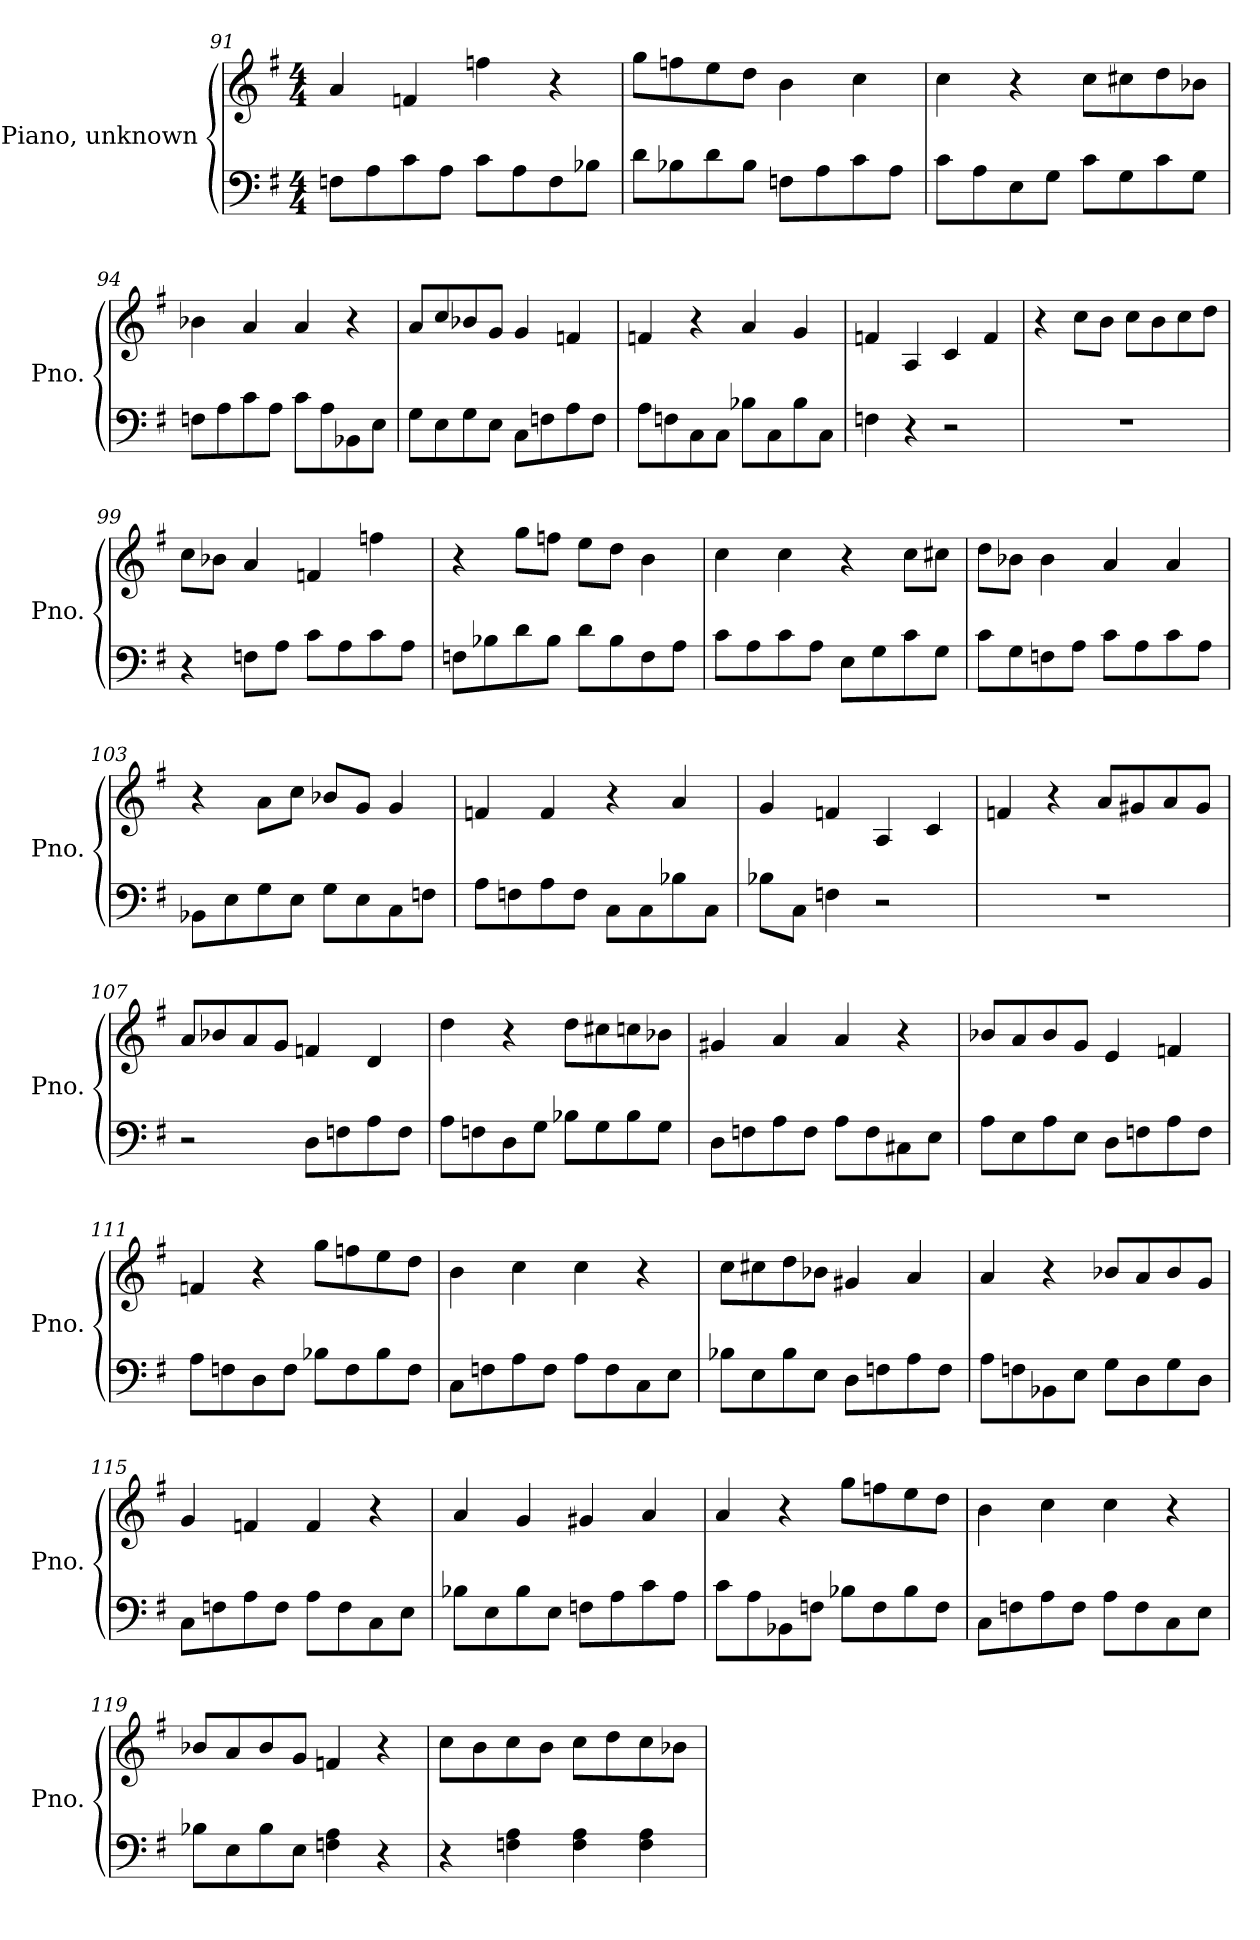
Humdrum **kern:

**kern	**kern
*part1	*part1
*staff2	*staff1
*I"Piano, unknown	*
*I'Pno.	*
*clefF4	*clefG2
*k[f#]	*k[f#]
*M4/4	*M4/4
=91	=91
8Fn\L	4a/
8A\	.
8c\	4fn/
8A\J	.
8c\L	4ffn\
8A\	.
8F\	4r
8B-X\J	.
!!LO:LB:g=z
=92	=92
8d\L	8gg\L
8B-X\	8ffn\
8d\	8ee\
8B-\J	8dd\J
8Fn\L	4b\
8A\	.
8c\	4cc\
8A\J	.
=93	=93
8c\L	4cc\
8A\	.
8E\	4r
8G\J	.
8c\L	8cc\L
8G\	8cc#X\
8c\	8dd\
8G\J	8b-X\J
=94	=94
8Fn\L	4b-X\
8A\	.
8c\	4a/
8A\J	.
8c\L	4a/
8A\	.
8BB-X\	4r
8E\J	.
=95	=95
8G\L	8a/L
8E\	8cc/
8G\	8b-X/
8E\J	8g/J
8C\L	4g/
8Fn\	.
8A\	4fn/
8F\J	.
!!LO:LB:g=z
=96	=96
8A\L	4fn/
8Fn\	.
8C\	4r
8C\J	.
8B-X\L	4a/
8C\	.
8B-\	4g/
8C\J	.
=97	=97
4Fn\	4fn/
4r	4A/
2r	4c/
.	4f/
=98	=98
1r	4r
.	8cc\L
.	8b\J
.	8cc\L
.	8b\
.	8cc\
.	8dd\J
=99	=99
4r	8cc\L
.	8b-X\J
8Fn\L	4a/
8A\J	.
8c\L	4fn/
8A\	.
8c\	4ffn\
8A\J	.
=100	=100
8Fn\L	4r
8B-X\	.
8d\	8gg\L
8B-\J	8ffn\J
8d\L	8ee\L
8B-\	8dd\J
8F\	4b\
8A\J	.
!!LO:PB:g=z
=101	=101
8c\L	4cc\
8A\	.
8c\	4cc\
8A\J	.
8E\L	4r
8G\	.
8c\	8cc\L
8G\J	8cc#X\J
=102	=102
8c\L	8dd\L
8G\	8b-X\J
8Fn\	4b-\
8A\J	.
8c\L	4a/
8A\	.
8c\	4a/
8A\J	.
=103	=103
8BB-X\L	4r
8E\	.
8G\	8a\L
8E\J	8cc\J
8G\L	8b-X/L
8E\	8g/J
8C\	4g/
8Fn\J	.
=104	=104
8A\L	4fn/
8Fn\	.
8A\	4f/
8F\J	.
8C\L	4r
8C\	.
8B-X\	4a/
8C\J	.
!!LO:LB:g=z
=105	=105
8B-X\L	4g/
8C\J	.
4Fn\	4fn/
2r	4A/
.	4c/
=106	=106
1r	4fn/
.	4r
.	8a/L
.	8g#X/
.	8a/
.	8g#/J
=107	=107
2r	8a/L
.	8b-X/
.	8a/
.	8g/J
8D\L	4fn/
8Fn\	.
8A\	4d/
8F\J	.
=108	=108
8A\L	4dd\
8Fn\	.
8D\	4r
8G\J	.
8B-X\L	8dd\L
8G\	8cc#X\
8B-\	8ccn\
8G\J	8b-X\J
!!LO:LB:g=z
=109	=109
8D\L	4g#X/
8Fn\	.
8A\	4a/
8F\J	.
8A\L	4a/
8F\	.
8C#X\	4r
8E\J	.
=110	=110
8A\L	8b-X/L
8E\	8a/
8A\	8b-/
8E\J	8g/J
8D\L	4e/
8Fn\	.
8A\	4fn/
8F\J	.
=111	=111
8A\L	4fn/
8Fn\	.
8D\	4r
8F\J	.
8B-X\L	8gg\L
8F\	8ffn\
8B-\	8ee\
8F\J	8dd\J
=112	=112
8C\L	4b\
8Fn\	.
8A\	4cc\
8F\J	.
8A\L	4cc\
8F\	.
8C\	4r
8E\J	.
!!LO:LB:g=z
=113	=113
8B-X\L	8cc\L
8E\	8cc#X\
8B-\	8dd\
8E\J	8b-X\J
8D\L	4g#X/
8Fn\	.
8A\	4a/
8F\J	.
=114	=114
8A\L	4a/
8Fn\	.
8BB-X\	4r
8E\J	.
8G\L	8b-X/L
8D\	8a/
8G\	8b-/
8D\J	8g/J
=115	=115
8C\L	4g/
8Fn\	.
8A\	4fn/
8F\J	.
8A\L	4f/
8F\	.
8C\	4r
8E\J	.
=116	=116
8B-X\L	4a/
8E\	.
8B-\	4g/
8E\J	.
8Fn\L	4g#X/
8A\	.
8c\	4a/
8A\J	.
!!LO:LB:g=z
=117	=117
8c\L	4a/
8A\	.
8BB-X\	4r
8Fn\J	.
8B-X\L	8gg\L
8F\	8ffn\
8B-\	8ee\
8F\J	8dd\J
=118	=118
8C\L	4b\
8Fn\	.
8A\	4cc\
8F\J	.
8A\L	4cc\
8F\	.
8C\	4r
8E\J	.
=119	=119
8B-X\L	8b-X/L
8E\	8a/
8B-\	8b-/
8E\J	8g/J
4Fn\ 4A\	4fn/
4r	4r
=120	=120
4r	8cc\L
.	8b\
4Fn\ 4A\	8cc\
.	8b\J
4F\ 4A\	8cc\L
.	8dd\
4F\ 4A\	8cc\
.	8b-X\J
=	=
*-	*-
